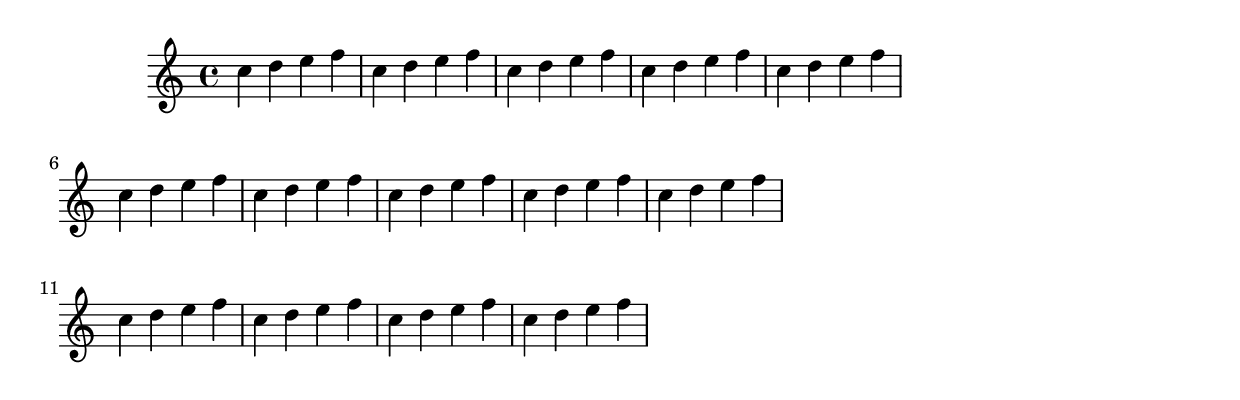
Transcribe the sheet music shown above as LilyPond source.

%% Do not edit this file; it is auto-generated from LSR http://lsr.dsi.unimi.it
%% This file is in the public domain.
\version "2.11.66"

\header {
  lsrtags = "keyboards"

  texidoces = "
Los símbolos específicos de acordeón discanto se escriben mediante
@code{\\markup}.  Se puede trucar la colocación vertical de los
símbolos modificando los argumentos de @code{\\raise}.

"
  doctitlees = "Símbolos de acordeón discanto"
  
  doctitlede = "Symbole für Akkordeon-Diskantregister"
  texidocde = "
Diskantregister für Akkordeon können mit @code{\\markup} dargestellt werden.
Die vertikale Position der einzelnen Elemente werden mit @code{\\raise}
angepasst.
"

  texidoc = "
Accordion discant-specific symbols are added using @code{\\markup}. The
vertical placement of the symbols can be tweaked by changing the
@code{\\raise} arguments.



"
  doctitle = "Accordion-discant symbols"
} % begin verbatim

discant = \markup {
  \musicglyph #"accordion.accDiscant"
}
dot = \markup {
  \musicglyph #"accordion.accDot"
}

\layout { ragged-right = ##t }

% 16 voets register
accBasson = ^\markup {
  \combine
  \discant
  \raise #0.5 \dot
}

% een korig 8 en 16 voets register
accBandon = ^\markup {
  \combine
    \discant
    \combine
      \raise #0.5 \dot
      \raise #1.5 \dot
}

accVCello = ^\markup {
  \combine
    \discant
    \combine
      \raise #0.5 \dot
      \combine
        \raise #1.5 \dot
        \translate #'(1 . 0) \raise #1.5 \dot
}

% 4-8-16 voets register
accHarmon = ^\markup {
  \combine
    \discant
    \combine
      \raise #0.5 \dot
      \combine
        \raise #1.5 \dot
        \raise #2.5 \dot
}

accTrombon = ^\markup {
  \combine
    \discant
    \combine
      \raise #0.5 \dot
      \combine
        \raise #1.5 \dot
        \combine
          \translate #'(1 . 0) \raise #1.5 \dot
          \translate #'(-1 . 0) \raise #1.5 \dot
}

% eenkorig 4 en 16 voets register
accOrgan = ^\markup {
  \combine
    \discant
    \combine
      \raise #0.5 \dot
      \raise #2.5 \dot
}

accMaster = ^\markup {
  \combine
    \discant
    \combine
      \raise #0.5 \dot
      \combine
        \raise #1.5 \dot
        \combine
          \translate #'(1 . 0) \raise #1.5 \dot
          \combine
            \translate #'(-1 . 0) \raise #1.5 \dot
            \raise #2.5 \dot
}

accAccord = ^\markup {
  \combine
    \discant
    \combine
      \raise #1.5 \dot
      \combine
        \translate #'(1 . 0) \raise #1.5 \dot
        \combine
          \translate #'(-1 . 0) \raise #1.5 \dot
          \raise #2.5 \dot
}

accMusette = ^\markup {
  \combine
    \discant
    \combine
      \raise #1.5 \dot
      \combine
        \translate #'(1 . 0) \raise #1.5 \dot
        \translate #'(-1 . 0) \raise #1.5 \dot
}

accCeleste = ^\markup {
  \combine
    \discant
    \combine
      \raise #1.5 \dot
      \translate #'(-1 . 0) \raise #1.5 \dot
}

accOboe = ^\markup {
  \combine
    \discant
    \combine
      \raise #1.5 \dot
      \raise #2.5 \dot
}

accClarin = ^\markup {
  \combine
    \discant
    \raise #1.5 \dot
}

accPiccolo = ^\markup {
    \combine
       \discant 
       \raise #2.5 \dot
}

accViolin = ^\markup {
  \combine
    \discant
    \combine
      \raise #1.5 \dot
      \combine
        \translate #'(1 . 0) \raise #1.5 \dot
        \raise #2.5 \dot
}

\relative c'' {
  c4 d\accBasson e f
  c4 d\accBandon e f
  c4 d\accVCello e f
  c4 d\accHarmon e f
  c4 d\accTrombon e f
  \break
  c4 d\accOrgan e f
  c4 d\accMaster e f
  c4 d\accAccord e f
  c4 d\accMusette e f
  c4 d\accCeleste e f
  \break
  c4 d\accOboe e f
  c4 d\accClarin e f
  c4 d\accPiccolo e f
  c4 d\accViolin e f
}
